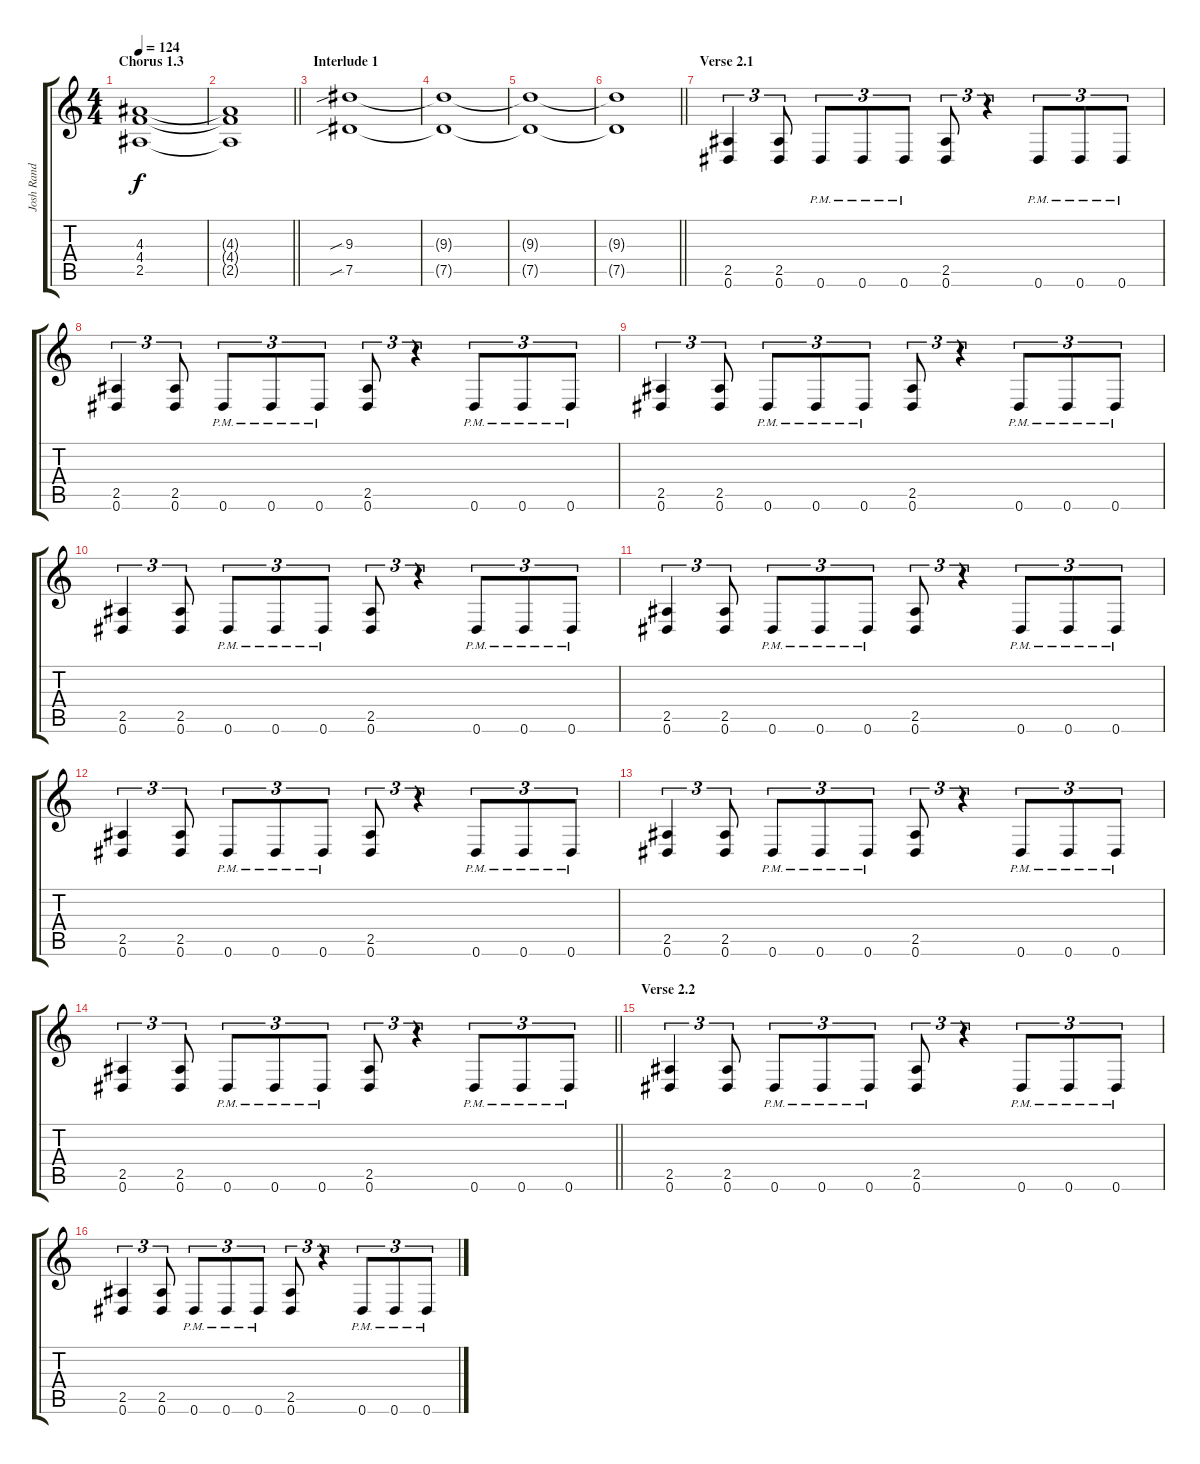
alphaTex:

\track ("Josh Rand" "Josh Rand") {instrument overdrivenguitar}
\staff {score tabs}
\tuning (Eb4 Bb3 Gb3 Db3 Ab2 Eb2) {hide}
\ts (4 4)
\section ("" "Chorus 1.3")
\tempo 124
\clef g2
\ks c
(4.3 4.4 2.5).1{dy f} |
\barLineRight lightlight
(4.3{t} 4.4{t} 2.5{t}).1 |
\section ("" "Interlude 1")
(9.3{sib} 7.5{sib}).1 |
(9.3{t} 7.5{t}).1 |
(9.3{t} 7.5{t}).1 |
\barLineRight lightlight
(9.3{t} 7.5{t}).1 |
\section ("" "Verse 2.1")
(2.5 0.6).4{tu (3 2)} (2.5 0.6).8{tu (3 2)} 0.6{pm}.8{tu (3 2)} 0.6{pm}.8{tu (3 2)} 0.6{pm}.8{tu (3 2)} (2.5 0.6).8{tu (3 2)} r.4{tu (3 2)} 0.6{pm}.8{tu (3 2)} 0.6{pm}.8{tu (3 2)} 0.6{pm}.8{tu (3 2)} |
(2.5 0.6).4{tu (3 2)} (2.5 0.6).8{tu (3 2)} 0.6{pm}.8{tu (3 2)} 0.6{pm}.8{tu (3 2)} 0.6{pm}.8{tu (3 2)} (2.5 0.6).8{tu (3 2)} r.4{tu (3 2)} 0.6{pm}.8{tu (3 2)} 0.6{pm}.8{tu (3 2)} 0.6{pm}.8{tu (3 2)} |
(2.5 0.6).4{tu (3 2)} (2.5 0.6).8{tu (3 2)} 0.6{pm}.8{tu (3 2)} 0.6{pm}.8{tu (3 2)} 0.6{pm}.8{tu (3 2)} (2.5 0.6).8{tu (3 2)} r.4{tu (3 2)} 0.6{pm}.8{tu (3 2)} 0.6{pm}.8{tu (3 2)} 0.6{pm}.8{tu (3 2)} |
(2.5 0.6).4{tu (3 2)} (2.5 0.6).8{tu (3 2)} 0.6{pm}.8{tu (3 2)} 0.6{pm}.8{tu (3 2)} 0.6{pm}.8{tu (3 2)} (2.5 0.6).8{tu (3 2)} r.4{tu (3 2)} 0.6{pm}.8{tu (3 2)} 0.6{pm}.8{tu (3 2)} 0.6{pm}.8{tu (3 2)} |
(2.5 0.6).4{tu (3 2)} (2.5 0.6).8{tu (3 2)} 0.6{pm}.8{tu (3 2)} 0.6{pm}.8{tu (3 2)} 0.6{pm}.8{tu (3 2)} (2.5 0.6).8{tu (3 2)} r.4{tu (3 2)} 0.6{pm}.8{tu (3 2)} 0.6{pm}.8{tu (3 2)} 0.6{pm}.8{tu (3 2)} |
(2.5 0.6).4{tu (3 2)} (2.5 0.6).8{tu (3 2)} 0.6{pm}.8{tu (3 2)} 0.6{pm}.8{tu (3 2)} 0.6{pm}.8{tu (3 2)} (2.5 0.6).8{tu (3 2)} r.4{tu (3 2)} 0.6{pm}.8{tu (3 2)} 0.6{pm}.8{tu (3 2)} 0.6{pm}.8{tu (3 2)} |
(2.5 0.6).4{tu (3 2)} (2.5 0.6).8{tu (3 2)} 0.6{pm}.8{tu (3 2)} 0.6{pm}.8{tu (3 2)} 0.6{pm}.8{tu (3 2)} (2.5 0.6).8{tu (3 2)} r.4{tu (3 2)} 0.6{pm}.8{tu (3 2)} 0.6{pm}.8{tu (3 2)} 0.6{pm}.8{tu (3 2)} |
\barLineRight lightlight
(2.5 0.6).4{tu (3 2)} (2.5 0.6).8{tu (3 2)} 0.6{pm}.8{tu (3 2)} 0.6{pm}.8{tu (3 2)} 0.6{pm}.8{tu (3 2)} (2.5 0.6).8{tu (3 2)} r.4{tu (3 2)} 0.6{pm}.8{tu (3 2)} 0.6{pm}.8{tu (3 2)} 0.6{pm}.8{tu (3 2)} |
\section ("" "Verse 2.2")
(2.5 0.6).4{tu (3 2)} (2.5 0.6).8{tu (3 2)} 0.6{pm}.8{tu (3 2)} 0.6{pm}.8{tu (3 2)} 0.6{pm}.8{tu (3 2)} (2.5 0.6).8{tu (3 2)} r.4{tu (3 2)} 0.6{pm}.8{tu (3 2)} 0.6{pm}.8{tu (3 2)} 0.6{pm}.8{tu (3 2)} |
(2.5 0.6).4{tu (3 2)} (2.5 0.6).8{tu (3 2)} 0.6{pm}.8{tu (3 2)} 0.6{pm}.8{tu (3 2)} 0.6{pm}.8{tu (3 2)} (2.5 0.6).8{tu (3 2)} r.4{tu (3 2)} 0.6{pm}.8{tu (3 2)} 0.6{pm}.8{tu (3 2)} 0.6{pm}.8{tu (3 2)}
